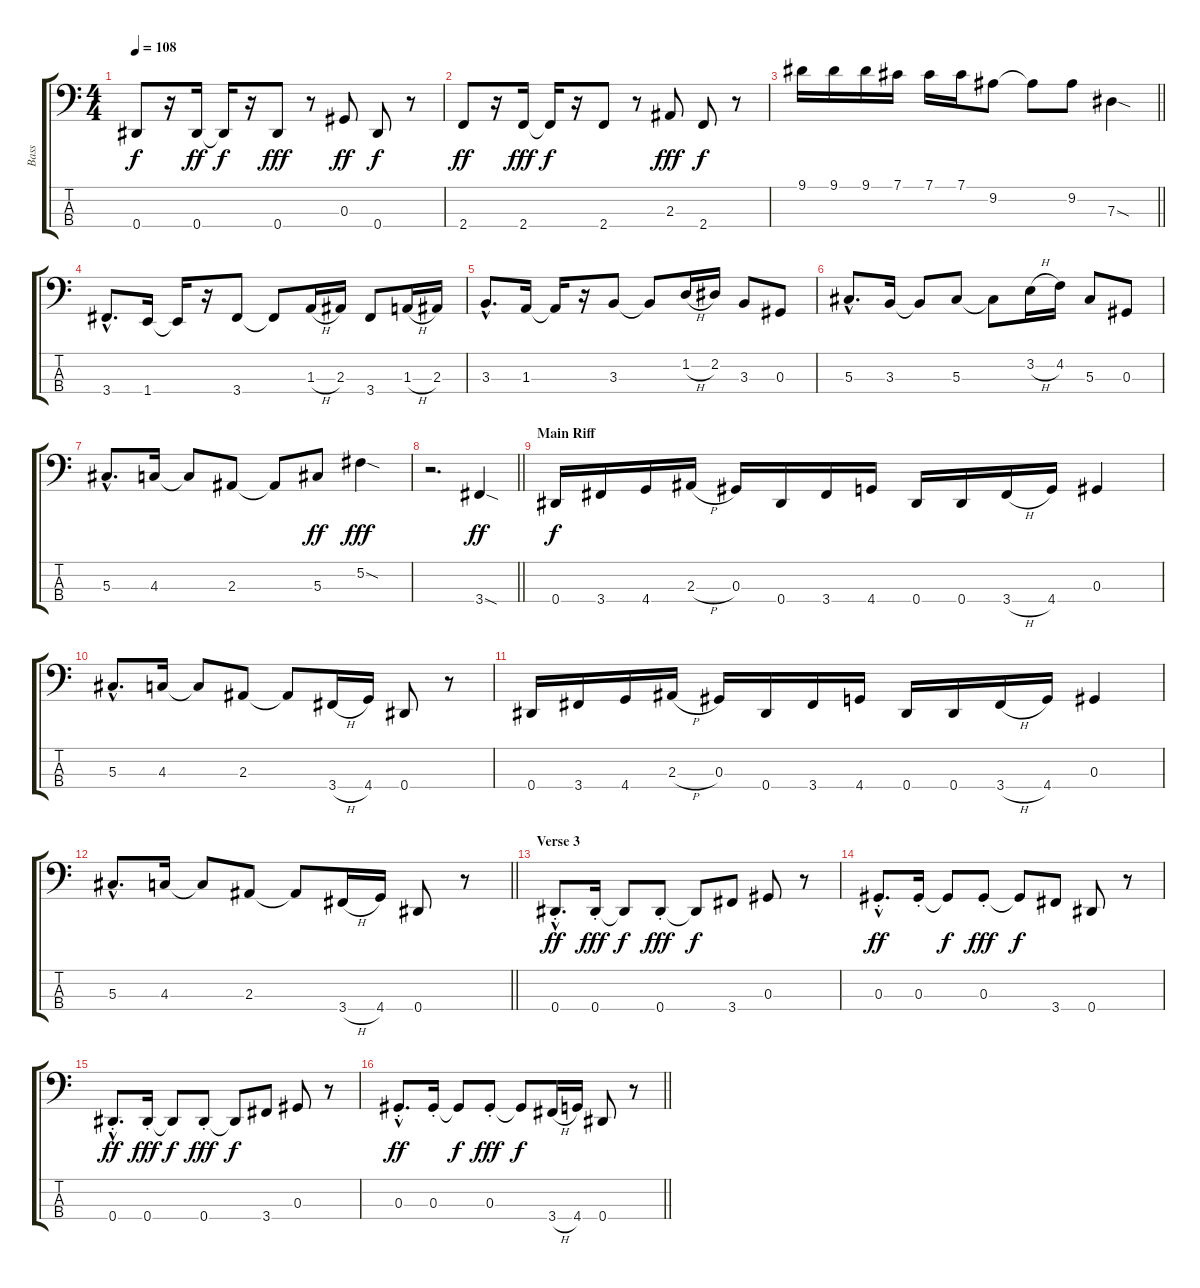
\track ("Bass" "Bass") {instrument electricbasspick}
\staff {score tabs}
\tuning (Gb2 Db2 Ab1 Eb1) {hide}
\ts (4 4)
\tempo 108
\clef f4
\ks c
0.4.8{dy f} r.16 0.4.16{dy ff} 0.4{t}.16{dy f} r.16 0.4.8{dy fff} r.8 0.3.8{dy ff} 0.4.8{dy f} r.8 |
2.4.8{dy ff} r.16 2.4.16{dy fff} 2.4{t}.16{dy f} r.16 2.4.8 r.8 2.3.8{dy fff} 2.4.8{dy f} r.8 |
\barLineRight lightlight
9.1.16 9.1.16 9.1.16 7.1.16 7.1.16 7.1.16 9.2.8 9.2{t}.8 9.2.8 7.3{sod}.4 |
3.4{hac}.8{d} 1.4.16 1.4{t}.16 r.16 3.4.8 3.4{t}.8 1.3{h}.16 2.3.16 3.4.8 1.3{h}.16 2.3.16 |
3.3{hac}.8{d} 1.3.16 1.3{t}.16 r.16 3.3.8 3.3{t}.8 1.2{h}.16 2.2.16 3.3.8 0.3.8 |
5.3{hac}.8{d} 3.3.16 3.3{t}.8 5.3.8 5.3{t}.8 3.2{h}.16 4.2.16 5.3.8 0.3.8 |
5.3{hac}.8{d} 4.3.16 4.3{t}.8 2.3.8 2.3{t}.8 5.3.8{dy ff} 5.2{sod}.4{dy fff} |
\barLineRight lightlight
r.2{d} 3.4{sod}.4{dy ff} |
\section ("" "Main Riff")
0.4.16{dy f} 3.4.16 4.4.16 2.3{h}.16 0.3.16 0.4.16 3.4.16 4.4.16 0.4.16 0.4.16 3.4{h}.16 4.4.16 0.3.4 |
5.3{hac}.8{d} 4.3.16 4.3{t}.8 2.3.8 2.3{t}.8 3.4{h}.16 4.4.16 0.4.8 r.8 |
0.4.16 3.4.16 4.4.16 2.3{h}.16 0.3.16 0.4.16 3.4.16 4.4.16 0.4.16 0.4.16 3.4{h}.16 4.4.16 0.3.4 |
\barLineRight lightlight
5.3{hac}.8{d} 4.3.16 4.3{t}.8 2.3.8 2.3{t}.8 3.4{h}.16 4.4.16 0.4.8 r.8 |
\section ("" "Verse 3")
0.4{hac st}.8{d dy ff} 0.4{st}.16{dy fff} 0.4{t}.8{dy f} 0.4{st}.8{dy fff} 0.4{t}.8{dy f} 3.4.8 0.3.8 r.8 |
0.3{hac st}.8{d dy ff} 0.3{st}.16 0.3{t}.8{dy f} 0.3{st}.8{dy fff} 0.3{t}.8{dy f} 3.4.8 0.4.8 r.8 |
0.4{hac st}.8{d dy ff} 0.4{st}.16{dy fff} 0.4{t}.8{dy f} 0.4{st}.8{dy fff} 0.4{t}.8{dy f} 3.4.8 0.3.8 r.8 |
\barLineRight lightlight
0.3{hac st}.8{d dy ff} 0.3{st}.16 0.3{t}.8{dy f} 0.3{st}.8{dy fff} 0.3{t}.8{dy f} 3.4{h}.16 4.4.16 0.4.8 r.8
